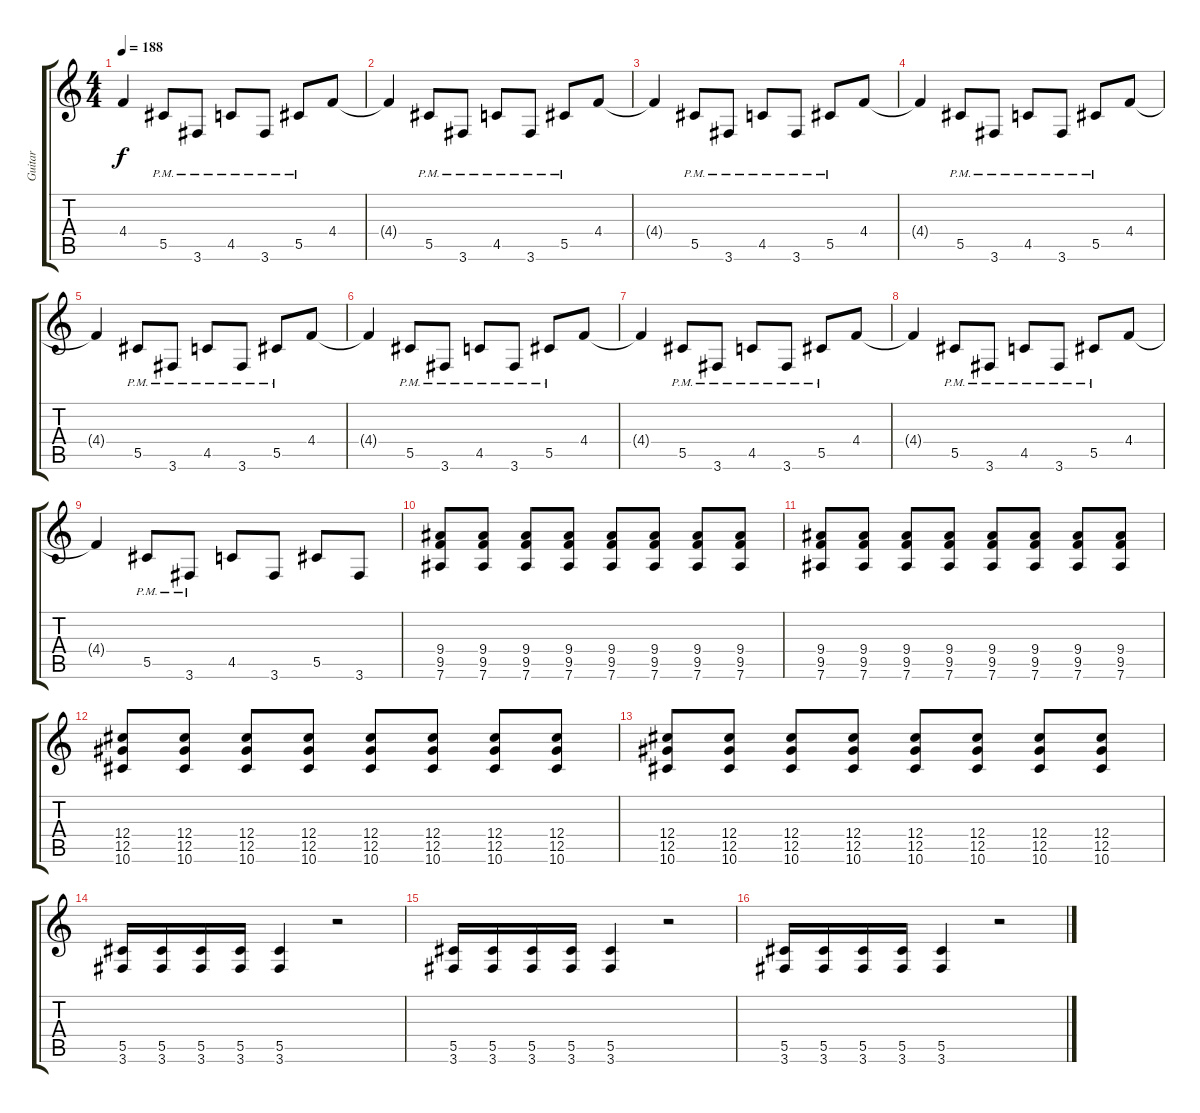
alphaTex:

\track ("Guitar" "Guitar") {instrument distortionguitar}
\staff {score tabs}
\tuning (Eb4 Bb3 Gb3 Db3 Ab2 Eb2) {hide}
\ts (4 4)
\tempo 188
\clef g2
\ks c
4.4{t}.4{dy f} 5.5{pm}.8 3.6{pm}.8 4.5{pm}.8 3.6{pm}.8 5.5{pm}.8 4.4.8 |
4.4{t}.4 5.5{pm}.8 3.6{pm}.8 4.5{pm}.8 3.6{pm}.8 5.5{pm}.8 4.4.8 |
4.4{t}.4 5.5{pm}.8 3.6{pm}.8 4.5{pm}.8 3.6{pm}.8 5.5{pm}.8 4.4.8 |
4.4{t}.4 5.5{pm}.8 3.6{pm}.8 4.5{pm}.8 3.6{pm}.8 5.5{pm}.8 4.4.8 |
4.4{t}.4 5.5{pm}.8 3.6{pm}.8 4.5{pm}.8 3.6{pm}.8 5.5{pm}.8 4.4.8 |
4.4{t}.4 5.5{pm}.8 3.6{pm}.8 4.5{pm}.8 3.6{pm}.8 5.5{pm}.8 4.4.8 |
4.4{t}.4 5.5{pm}.8 3.6{pm}.8 4.5{pm}.8 3.6{pm}.8 5.5{pm}.8 4.4.8 |
4.4{t}.4 5.5{pm}.8 3.6{pm}.8 4.5{pm}.8 3.6{pm}.8 5.5{pm}.8 4.4.8 |
4.4{t}.4 5.5{pm}.8 3.6{pm}.8 4.5.8 3.6.8 5.5.8 3.6.8 |
(9.4 9.5 7.6).8 (9.4 9.5 7.6).8 (9.4 9.5 7.6).8 (9.4 9.5 7.6).8 (9.4 9.5 7.6).8 (9.4 9.5 7.6).8 (9.4 9.5 7.6).8 (9.4 9.5 7.6).8 |
(9.4 9.5 7.6).8 (9.4 9.5 7.6).8 (9.4 9.5 7.6).8 (9.4 9.5 7.6).8 (9.4 9.5 7.6).8 (9.4 9.5 7.6).8 (9.4 9.5 7.6).8 (9.4 9.5 7.6).8 |
(12.4 12.5 10.6).8 (12.4 12.5 10.6).8 (12.4 12.5 10.6).8 (12.4 12.5 10.6).8 (12.4 12.5 10.6).8 (12.4 12.5 10.6).8 (12.4 12.5 10.6).8 (12.4 12.5 10.6).8 |
(12.4 12.5 10.6).8 (12.4 12.5 10.6).8 (12.4 12.5 10.6).8 (12.4 12.5 10.6).8 (12.4 12.5 10.6).8 (12.4 12.5 10.6).8 (12.4 12.5 10.6).8 (12.4 12.5 10.6).8 |
(5.5 3.6).16 (5.5 3.6).16 (5.5 3.6).16 (5.5 3.6).16 (5.5 3.6).4 r.2 |
(5.5 3.6).16 (5.5 3.6).16 (5.5 3.6).16 (5.5 3.6).16 (5.5 3.6).4 r.2 |
(5.5 3.6).16 (5.5 3.6).16 (5.5 3.6).16 (5.5 3.6).16 (5.5 3.6).4 r.2
